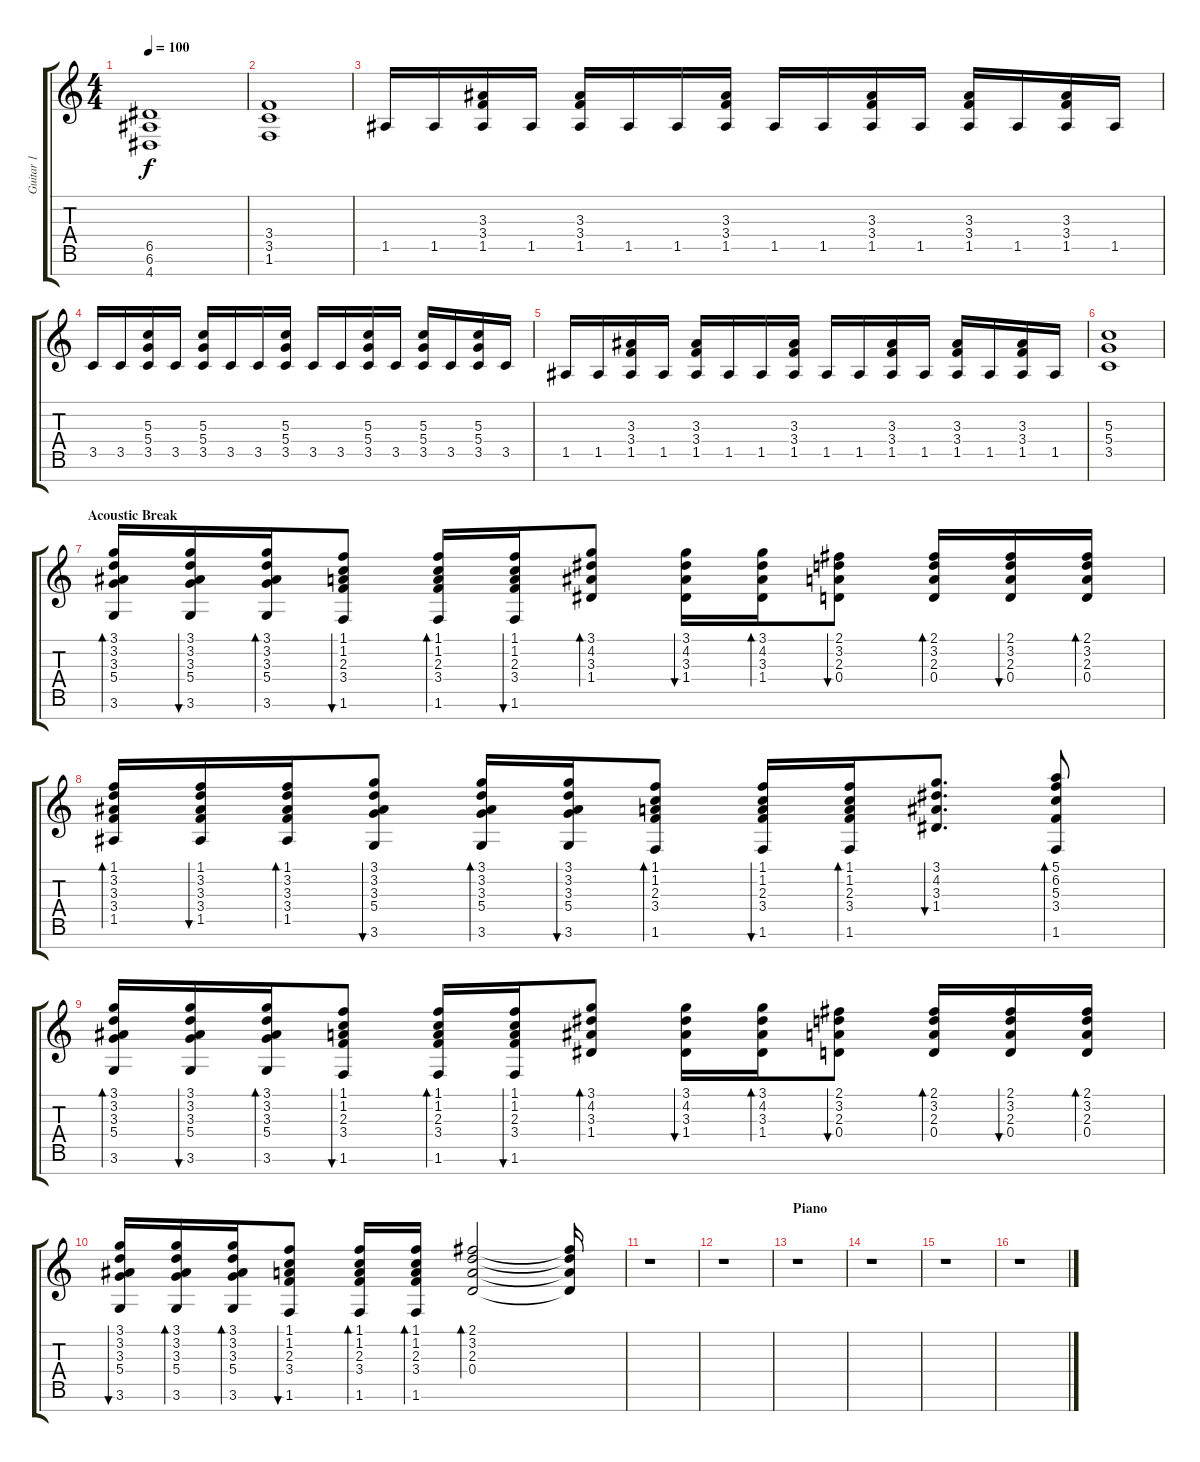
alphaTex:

\track ("Guitar 1" "Guitar 1") {instrument overdrivenguitar}
\staff {score tabs}
\tuning (E4 B3 G3 D3 A2 E2 B1) {hide}
\ts (4 4)
\tempo 100
\clef g2
\ks c
(6.5 6.6 4.7).1{dy f} |
(3.4 3.5 1.6).1 |
\section ("" "")
1.5.16 1.5.16 (3.3 3.4 1.5).16 1.5.16 (3.3 3.4 1.5).16 1.5.16 1.5.16 (3.3 3.4 1.5).16 1.5.16 1.5.16 (3.3 3.4 1.5).16 1.5.16 (3.3 3.4 1.5).16 1.5.16 (3.3 3.4 1.5).16 1.5.16 |
3.5.16 3.5.16 (5.3 5.4 3.5).16 3.5.16 (5.3 5.4 3.5).16 3.5.16 3.5.16 (5.3 5.4 3.5).16 3.5.16 3.5.16 (5.3 5.4 3.5).16 3.5.16 (5.3 5.4 3.5).16 3.5.16 (5.3 5.4 3.5).16 3.5.16 |
1.5.16 1.5.16 (3.3 3.4 1.5).16 1.5.16 (3.3 3.4 1.5).16 1.5.16 1.5.16 (3.3 3.4 1.5).16 1.5.16 1.5.16 (3.3 3.4 1.5).16 1.5.16 (3.3 3.4 1.5).16 1.5.16 (3.3 3.4 1.5).16 1.5.16 |
(5.3 5.4 3.5).1 |
\section ("" "Acoustic Break")
(3.1 3.2 3.3 5.4 3.6).16{bd 60 volume 10 instrument acousticguitarnylon} (3.1 3.2 3.3 5.4 3.6).16{bu 60} (3.1 3.2 3.3 5.4 3.6).16{bd 60} (1.1 1.2 2.3 3.4 1.6).8{bu 60} (1.1 1.2 2.3 3.4 1.6).16{bd 60} (1.1 1.2 2.3 3.4 1.6).16{bu 60} (3.1 4.2 3.3 1.4).8{bd 60} (3.1 4.2 3.3 1.4).16{bu 60} (3.1 4.2 3.3 1.4).16{bd 60} (2.1 3.2 2.3 0.4).8{bu 60} (2.1 3.2 2.3 0.4).16{bd 60} (2.1 3.2 2.3 0.4).16{bu 60} (2.1 3.2 2.3 0.4).16{bd 60} |
(1.1 3.2 3.3 3.4 1.5).16{bd 60 instrument acousticguitarnylon} (1.1 3.2 3.3 3.4 1.5).16{bu 60} (1.1 3.2 3.3 3.4 1.5).16{bd 60} (3.1 3.2 3.3 5.4 3.6).8{bu 60} (3.1 3.2 3.3 5.4 3.6).16{bd 60} (3.1 3.2 3.3 5.4 3.6).16{bu 60} (1.1 1.2 2.3 3.4 1.6).8{bd 60} (1.1 1.2 2.3 3.4 1.6).16{bu 60} (1.1 1.2 2.3 3.4 1.6).16{bd 60} (3.1 4.2 3.3 1.4).8{d bu 60} (5.1 6.2 5.3 3.4 1.6).8{bd 60} |
(3.1 3.2 3.3 5.4 3.6).16{bd 60 instrument acousticguitarnylon} (3.1 3.2 3.3 5.4 3.6).16{bu 60} (3.1 3.2 3.3 5.4 3.6).16{bd 60} (1.1 1.2 2.3 3.4 1.6).8{bu 60} (1.1 1.2 2.3 3.4 1.6).16{bd 60} (1.1 1.2 2.3 3.4 1.6).16{bu 60} (3.1 4.2 3.3 1.4).8{bd 60} (3.1 4.2 3.3 1.4).16{bu 60} (3.1 4.2 3.3 1.4).16{bd 60} (2.1 3.2 2.3 0.4).8{bu 60} (2.1 3.2 2.3 0.4).16{bd 60} (2.1 3.2 2.3 0.4).16{bu 60} (2.1 3.2 2.3 0.4).16{bd 60} |
(3.1 3.2 3.3 5.4 3.6).16{bu 60 instrument acousticguitarnylon} (3.1 3.2 3.3 5.4 3.6).16{bd 60} (3.1 3.2 3.3 5.4 3.6).16{bd 60} (1.1 1.2 2.3 3.4 1.6).8{bu 60} (1.1 1.2 2.3 3.4 1.6).16{bd 60} (1.1 1.2 2.3 3.4 1.6).16{bd 60} (2.1 3.2 2.3 0.4).2{bd 60} (2.1{t} 3.2{t} 2.3{t} 0.4{t}).16 |
r.1 |
r.1 |
\section ("" "Piano")
r.1 |
r.1 |
r.1 |
r.1
